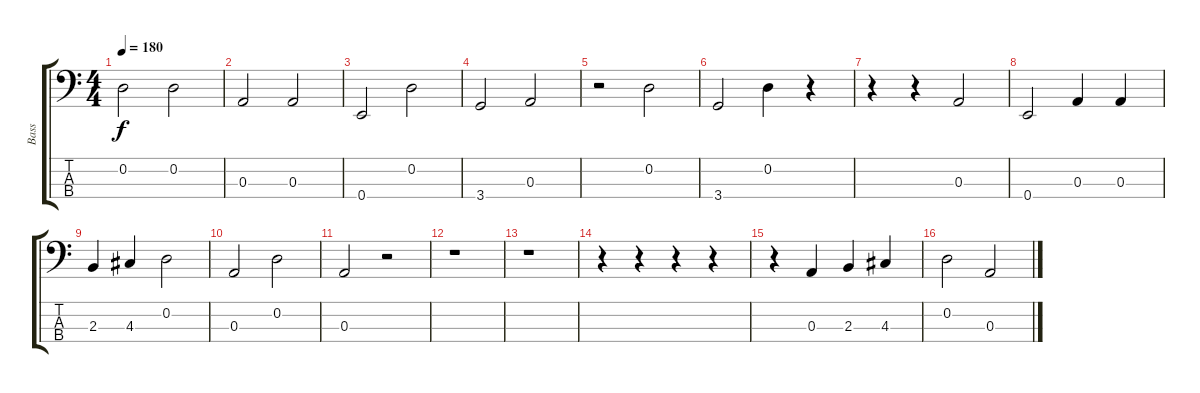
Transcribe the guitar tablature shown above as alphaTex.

\track ("Bass" "Bass") {instrument electricbasspick}
\staff {score tabs}
\tuning (G2 D2 A1 E1) {hide}
\ts (4 4)
\tempo 180
\clef f4
\ks c
0.2.2{dy f} 0.2.2 |
0.3.2 0.3.2 |
0.4.2 0.2.2 |
3.4.2 0.3.2 |
r.2 0.2.2 |
3.4.2 0.2.4 r.4 |
r.4 r.4 0.3.2 |
0.4.2 0.3.4 0.3.4 |
2.3.4 4.3.4 0.2.2 |
0.3.2 0.2.2 |
0.3.2 r.2 |
r.1 |
r.1 |
r.4 r.4 r.4 r.4 |
r.4 0.3.4 2.3.4 4.3.4 |
0.2.2 0.3.2
